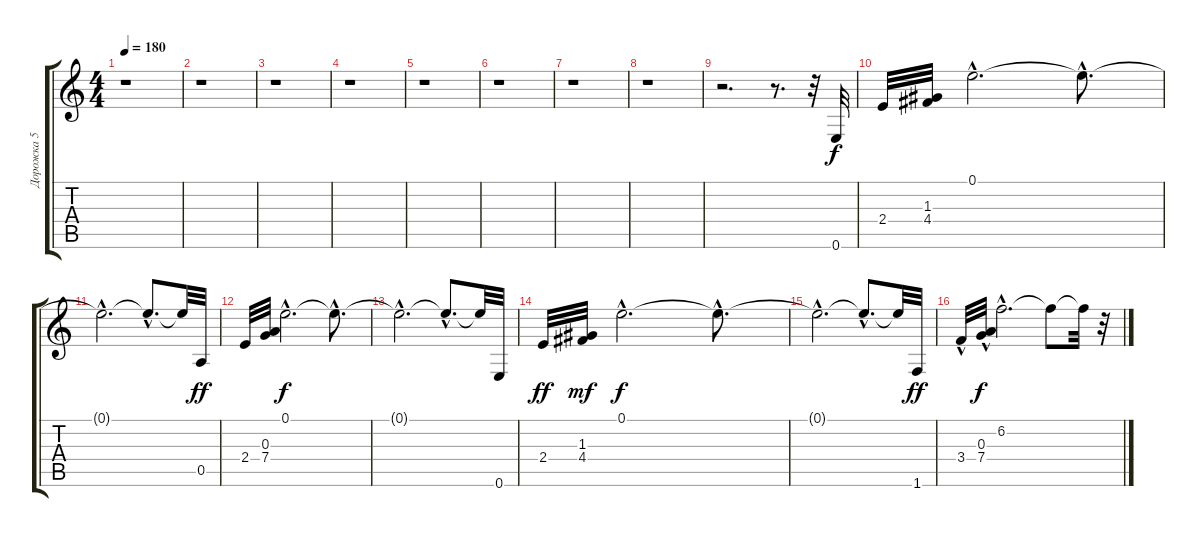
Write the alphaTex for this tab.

\track ("Дорожка 5" "Дорожка 5") {instrument acousticguitarsteel}
\staff {score tabs}
\tuning (E4 B3 G3 D3 A2 E2) {hide}
\ts (4 4)
\tempo 180
\clef g2
\ks c
r.1{dy f} |
r.1 |
r.1 |
r.1 |
r.1 |
r.1 |
r.1 |
r.1 |
r.2{d} r.8{d} r.32 0.6.32 |
2.4.32 (1.3 4.4).32 0.1{hac}.2{d} 0.1{hac t}.8{d} |
0.1{hac t}.2{d} 0.1{hac t}.8{d} 0.1{t}.32 0.5.32{dy ff} |
2.4.32 (0.3 7.4).32 0.1{hac}.2{d dy f} 0.1{hac t}.8{d} |
0.1{hac t}.2{d} 0.1{hac t}.8{d} 0.1{t}.32 0.6.32 |
2.4.32{dy ff} (1.3 4.4).32{dy mf} 0.1{hac}.2{d dy f} 0.1{hac t}.8{d} |
0.1{hac t}.2{d} 0.1{hac t}.8{d} 0.1{t}.32 1.6.32{dy ff} |
3.4{hac}.32 (0.3{hac} 7.4{hac}).32{dy f} 6.2{hac}.2{d} 6.2{t}.8 6.2{t}.32 r.32
